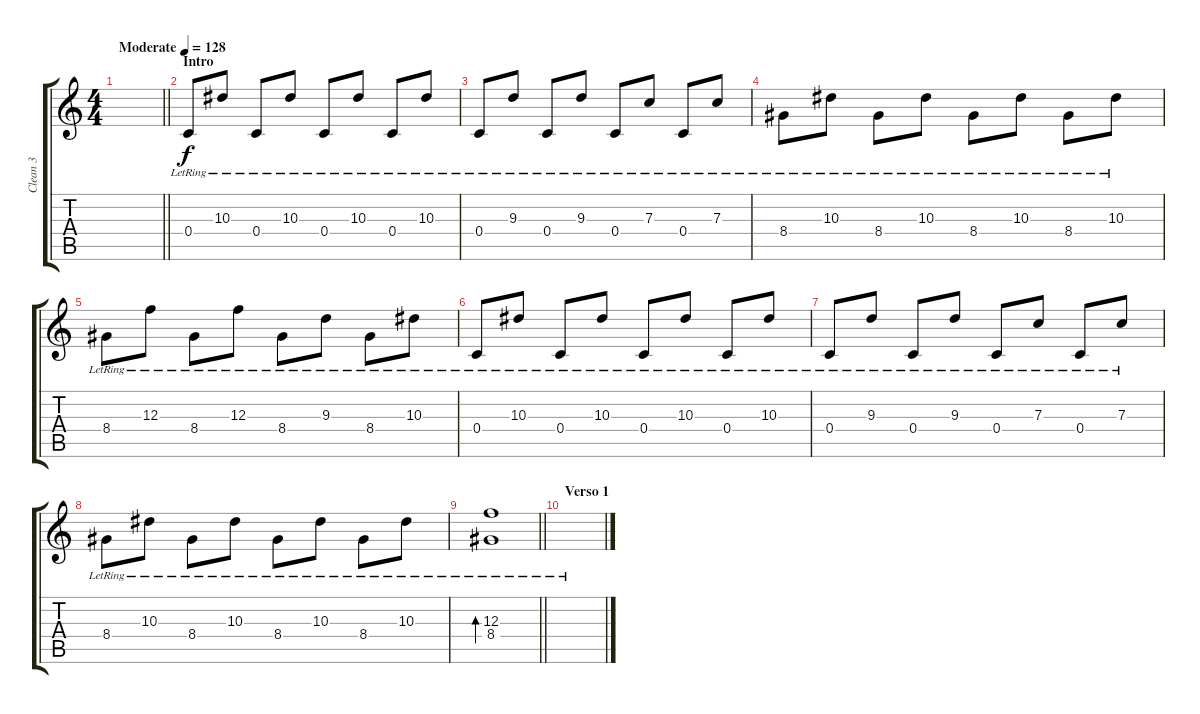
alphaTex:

\track ("Clean 3" "Clean 3") {instrument acousticguitarsteel}
\staff {score tabs}
\tuning (D4 A3 F3 C3 G2 C2) {hide}
\ts (4 4)
\tempo (128 "Moderate")
\clef g2
\barLineRight lightlight
\ks c
|
\section ("" "Intro")
0.4{lr}.8 10.3{lr}.8 0.4{lr}.8 10.3{lr}.8 0.4{lr}.8 10.3{lr}.8 0.4{lr}.8 10.3{lr}.8 |
0.4{lr}.8 9.3{lr}.8 0.4{lr}.8 9.3{lr}.8 0.4{lr}.8 7.3{lr}.8 0.4{lr}.8 7.3{lr}.8 |
8.4{lr}.8 10.3{lr}.8 8.4{lr}.8 10.3{lr}.8 8.4{lr}.8 10.3{lr}.8 8.4{lr}.8 10.3{lr}.8 |
8.4{lr}.8 12.3{lr}.8 8.4{lr}.8 12.3{lr}.8 8.4{lr}.8 9.3{lr}.8 8.4{lr}.8 10.3{lr}.8 |
0.4{lr}.8 10.3{lr}.8 0.4{lr}.8 10.3{lr}.8 0.4{lr}.8 10.3{lr}.8 0.4{lr}.8 10.3{lr}.8 |
0.4{lr}.8 9.3{lr}.8 0.4{lr}.8 9.3{lr}.8 0.4{lr}.8 7.3{lr}.8 0.4{lr}.8 7.3{lr}.8 |
8.4{lr}.8 10.3{lr}.8 8.4{lr}.8 10.3{lr}.8 8.4{lr}.8 10.3{lr}.8 8.4{lr}.8 10.3{lr}.8 |
\barLineRight lightlight
(12.3 8.4{lr}).1{bd 240} |
\section ("" "Verso 1")
